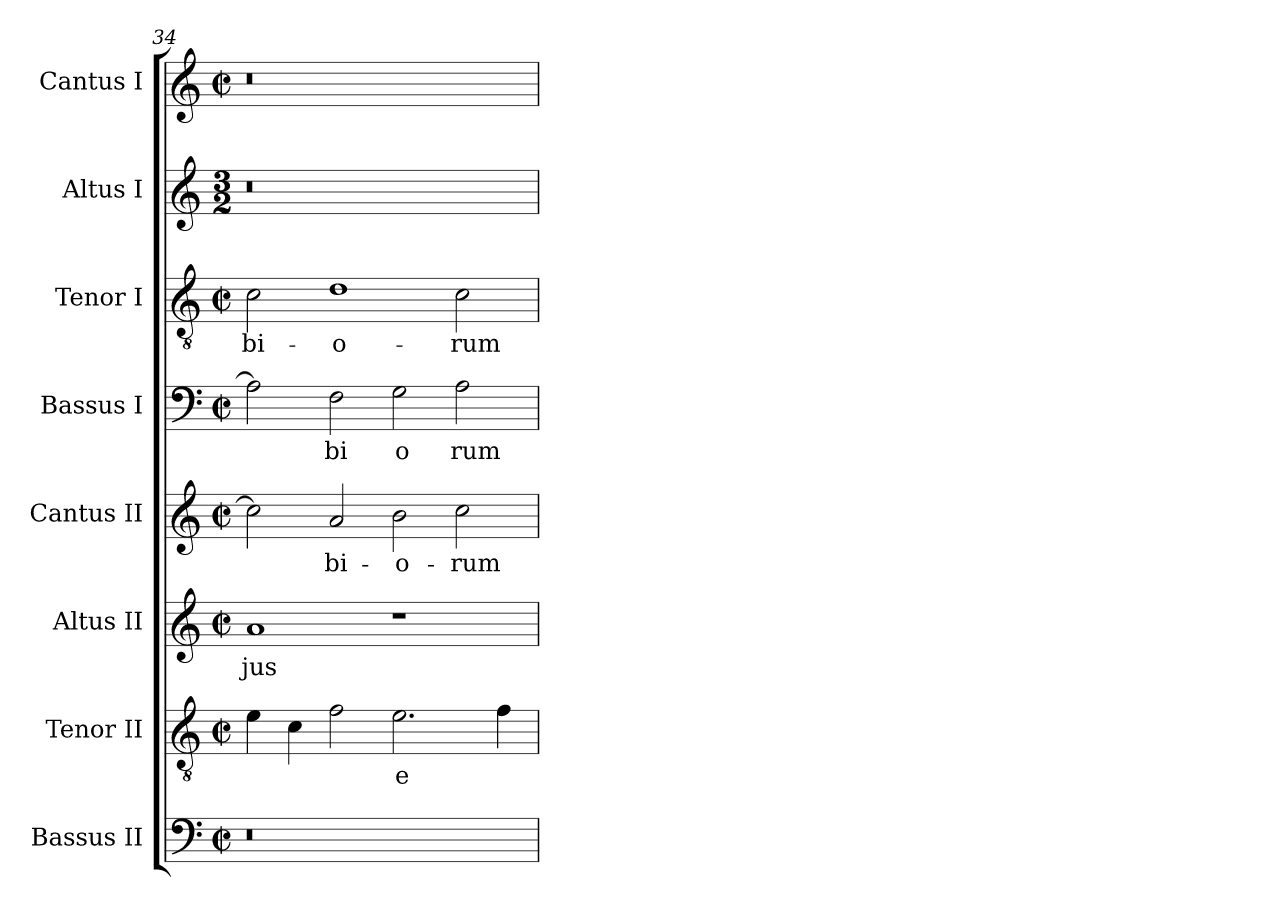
**kern	**kern	**text	**kern	**text	**kern	**text	**kern	**text	**kern	**text	**kern	**kern
*part8	*part7	*part7	*part6	*part6	*part5	*part5	*part4	*part4	*part3	*part3	*part2	*part1
*staff8	*staff7	*staff7	*staff6	*staff6	*staff5	*staff5	*staff4	*staff4	*staff3	*staff3	*staff2	*staff1
*I"Bassus II	*I"Tenor II	*	*I"Altus II	*	*I"Cantus II	*	*I"Bassus I	*	*I"Tenor I	*	*I"Altus I	*I"Cantus I
*clefF4	*clefGv2	*	*clefG2	*	*clefG2	*	*clefF4	*	*clefGv2	*	*clefG2	*clefG2
*M2/2	*M2/2	*	*M2/2	*	*M2/2	*	*M2/2	*	*M2/2	*	*M3/2	*M2/2
*met(c|)	*met(c|)	*	*met(c|)	*	*met(c|)	*	*met(c|)	*	*met(c|)	*	*	*met(c|)
=34	=34	=34	=34	=34	=34	=34	=34	=34	=34	=34	=34	=34
!	!	!	!	!LO:LY:b:cj	!	!	!	!	!	!LO:LY:b:cj	!	!
0r	4e\	.	1a	-jus	2cc\]	.	2A\]	.	2c\	-bi-	0r	0r
.	4c\	.	.	.	.	.	.	.	.	.	.	.
!	!	!	!	!	!	!LO:LY:b:cj	!	!LO:LY:b:cj	!	!LO:LY:b:cj	!	!
.	2f\	.	.	.	2a/	-bi-	2F\	bi	1d	-o-	.	.
!	!	!LO:LY:b:cj	!	!	!	!LO:LY:b:cj	!	!LO:LY:b:cj	!	!	!	!
.	2.e\	e	1r	.	2b\	-o-	2G\	o	.	.	.	.
!	!	!	!	!	!	!LO:LY:b:cj	!	!LO:LY:b:cj	!	!LO:LY:b:cj	!	!
.	.	.	.	.	2cc\	-rum	2A\	rum	2c\	-rum	.	.
.	4f\	.	.	.	.	.	.	.	.	.	.	.
=	=	=	=	=	=	=	=	=	=	=	=	=
*-	*-	*-	*-	*-	*-	*-	*-	*-	*-	*-	*-	*-
